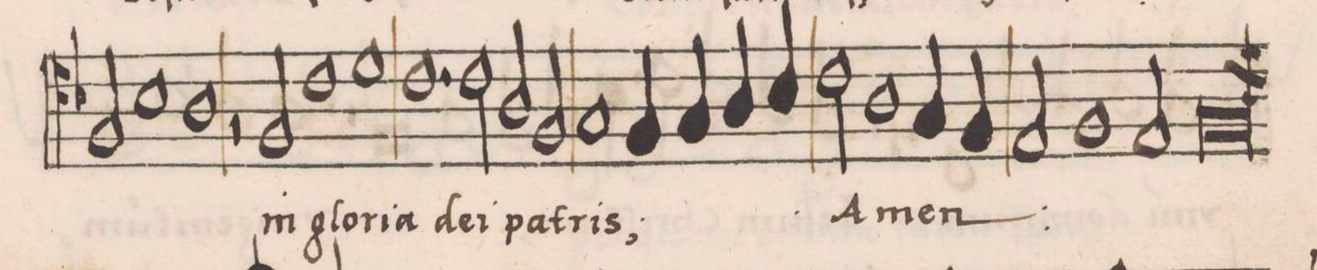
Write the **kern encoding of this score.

**kern	**text
*I"CANTVS	*
*clefC4	*
*k[b-]	*
*met(C|)	*
*M2/1	*
2F/	ſpi-
1B-	-ri-
=104	=104
1A	-tu
*	*Xij
2r	.
2F/	in
=105	=105
1c	glo-
1d	.
=106	=106
1.c	-ri-
2c\	-a
=107	=107
2A/	de-
2F/	-i
1G	pa-
=108	=108
4F/	-tris;
4G/	.
4A/	.
4B-/	.
2c\	A-
1A	-men:
=109	=109
4G/	.
4F/	.
2E/	.
1F	.
=110	=110
2E/	.
[1Fl	.
=111	=111
0F]	.
==	==
*-	*-
